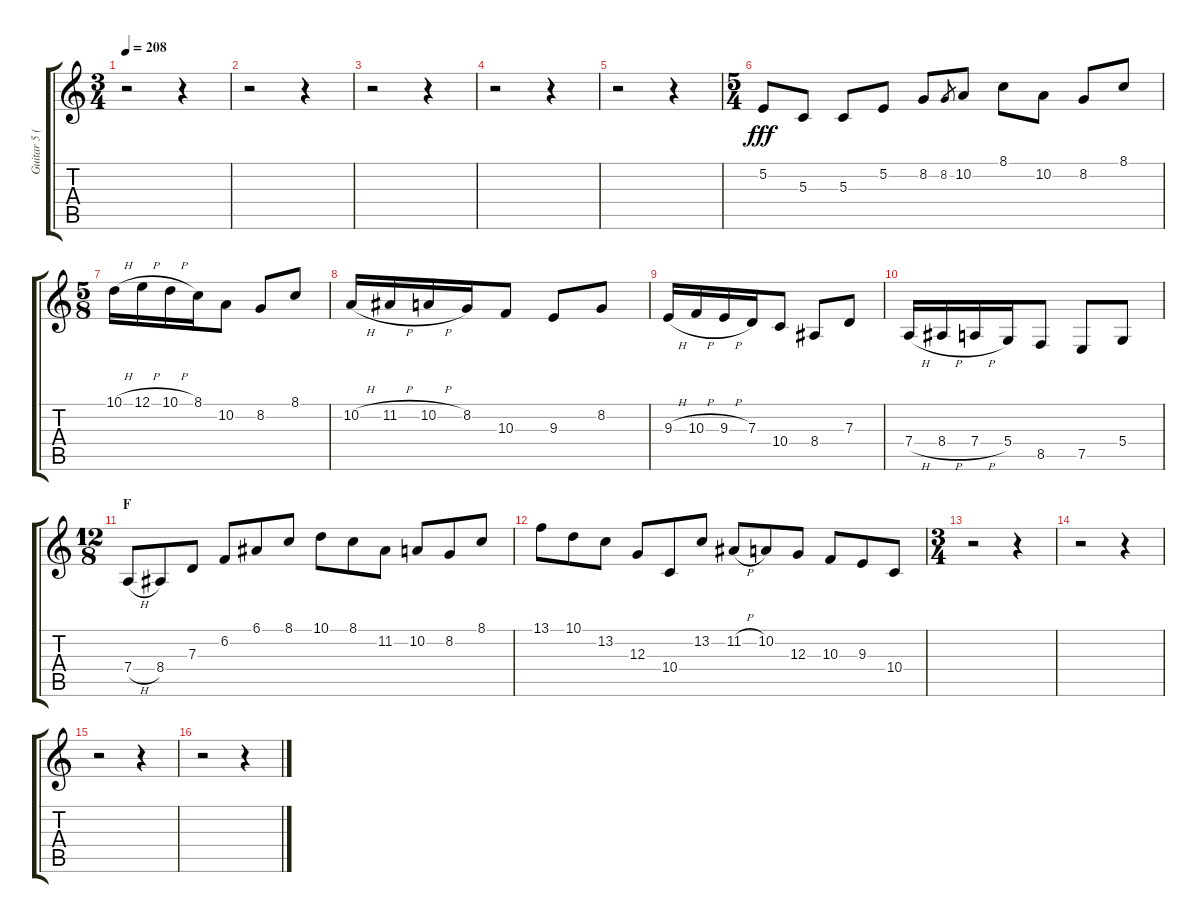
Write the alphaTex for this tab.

\track ("Guitar 5 (sitar)" "Guitar 5 (") {instrument sitar}
\staff {score tabs}
\tuning (E4 B3 G3 D3 A2 E2) {hide}
\ts (3 4)
\tempo 208
\clef g2
\ks c
r.2{dy fff} r.4 |
r.2 r.4 |
r.2 r.4 |
r.2 r.4 |
r.2 r.4 |
\ts (5 4)
5.2.8 5.3.8 5.3.8 5.2.8 8.2.8 8.2.8{gr} 10.2.8 8.1.8 10.2.8 8.2.8 8.1.8 |
\ts (5 8)
10.1{h}.16 12.1{h}.16 10.1{h}.16 8.1.16 10.2.8 8.2.8 8.1.8 |
10.2{h}.16 11.2{h}.16 10.2{h}.16 8.2.16 10.3.8 9.3.8 8.2.8 |
9.3{h}.16 10.3{h}.16 9.3{h}.16 7.3.16 10.4.8 8.4.8 7.3.8 |
7.4{h}.16 8.4{h}.16 7.4{h}.16 5.4.16 8.5.8 7.5.8 5.4.8 |
\ts (12 8)
\section ("" "F")
7.4{h}.8 8.4.8 7.3.8 6.2.8 6.1.8 8.1.8 10.1.8 8.1.8 11.2.8 10.2.8 8.2.8 8.1.8 |
13.1.8 10.1.8 13.2.8 12.3.8 10.4.8 13.2.8 11.2{h}.8 10.2.8 12.3.8 10.3.8 9.3.8 10.4.8 |
\ts (3 4)
r.2 r.4 |
r.2 r.4 |
r.2 r.4 |
r.2 r.4
